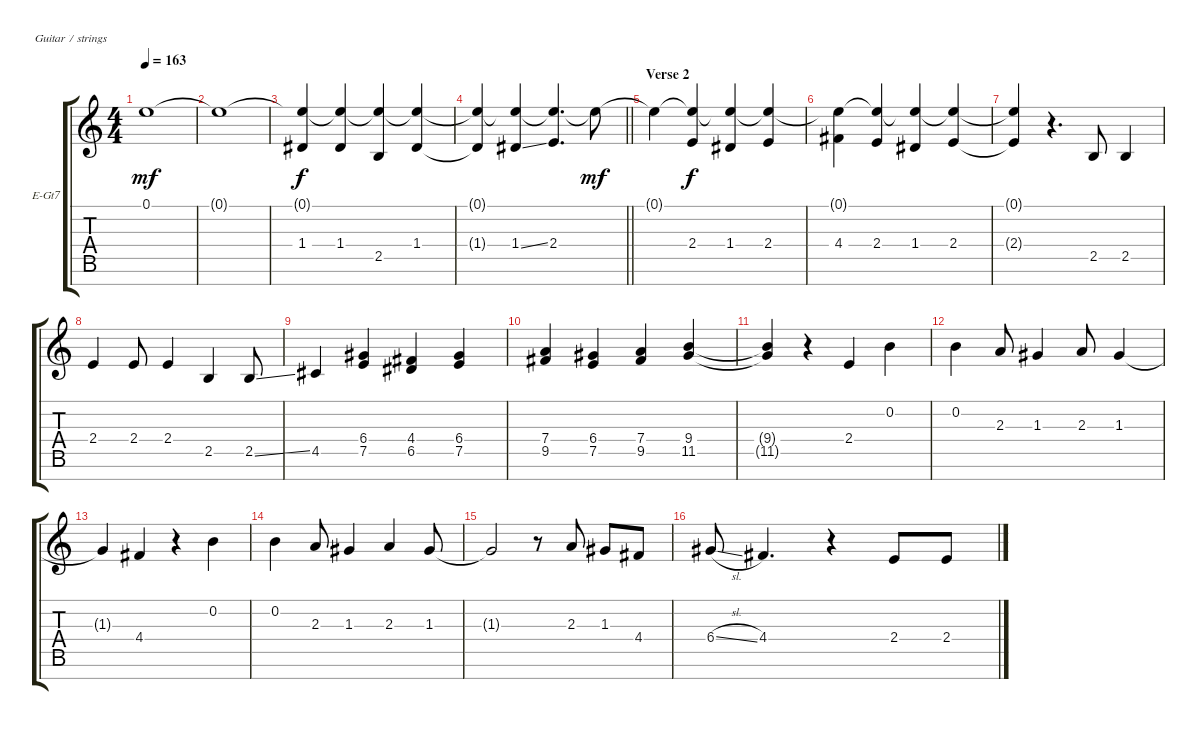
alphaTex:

\bracketExtendMode groupsimilarinstruments
\firstSystemTrackNameOrientation horizontal
\otherSystemsTrackNameOrientation horizontal
\track ("Electric Guitar" "E-Gt7") {instrument distortionguitar}
\staff {score tabs}
\tuning (E4 B3 G3 D3 A2 E2 B1)
\ts (4 4)
\tempo 163
\clef g2
\scale
0.333333
\ks c
0.1{t}.1{dy mf} |
\scale
0.333333 0.1{t}.1 |
\scale
0.333333 (1.4 0.1{t}).4{dy f} (1.4 0.1{t}).4 (2.5 0.1{t}).4 (1.4 0.1{t}).4 |
\scale
0.333333
\barLineRight lightlight
(1.4{t} 0.1{t}).4 (1.4{ss} 0.1{t}).4 (2.4 0.1{t}).4{d} 0.1{t}.8{dy mf} |
\section ("" "Verse 2")
\scale
0.333333 0.1{t}.4 (2.4 0.1{t}).4{dy f} (1.4 0.1{t}).4 (2.4 0.1{t}).4 |
\scale
0.333333 (4.4 0.1{t}).4 (2.4 0.1{t}).4 (1.4 0.1{t}).4 (2.4 0.1{t}).4 |
\scale
0.333333 (0.1{t} 2.4{t}).4 r.4{d} 2.5.8 2.5.4 |
\scale
0.333333 2.4.4 2.4.8 2.4.4 2.5.4 2.5{ss}.8 |
\scale
0.333333 4.5.4 (6.4 7.5).4 (6.5 4.4).4 (6.4 7.5).4 |
\scale
0.333333 (7.4 9.5).4 (6.4 7.5).4 (7.4 9.5).4 (9.4 11.5).4 |
\scale
0.333333 (9.4{t} 11.5{t}).4 r.4 2.4.4 0.2.4 |
\scale
0.333333 0.2.4 2.3.8 1.3.4 2.3.8 1.3.4 |
\scale
0.333333 1.3{t}.4 4.4.4 r.4 0.2.4 |
\scale
0.333333 0.2.4 2.3.8 1.3.4 2.3.4 1.3.8 |
\scale
0.333333 1.3{t}.2 r.8 2.3.8 1.3.8 4.4.8 |
\scale
0.333333 6.4{sl}.8 4.4.4{d} r.4 2.4.8 2.4.8
